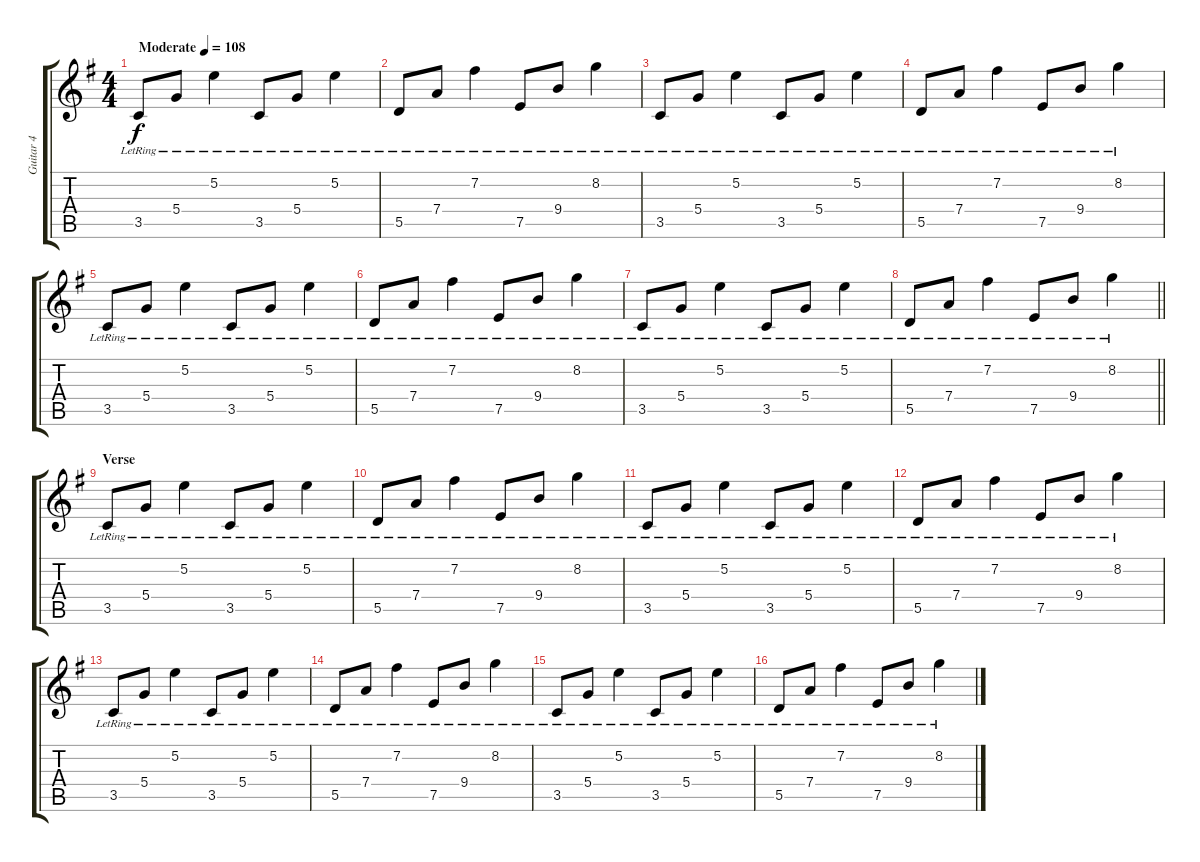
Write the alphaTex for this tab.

\track ("Guitar 4" "Guitar 4") {instrument electricguitarclean}
\staff {score tabs}
\tuning (E4 B3 G3 D3 A2 E2) {hide}
\ts (4 4)
\tempo (108 "Moderate")
\clef g2
\ks g
3.5{lr}.8{dy f instrument electricguitarclean} 5.4{lr}.8 5.2{lr}.4 3.5{lr}.8 5.4{lr}.8 5.2{lr}.4 |
5.5{lr}.8 7.4{lr}.8 7.2{lr}.4 7.5{lr}.8 9.4{lr}.8 8.2{lr}.4 |
3.5{lr}.8 5.4{lr}.8 5.2{lr}.4 3.5{lr}.8 5.4{lr}.8 5.2{lr}.4 |
5.5{lr}.8 7.4{lr}.8 7.2{lr}.4 7.5{lr}.8 9.4{lr}.8 8.2{lr}.4 |
3.5{lr}.8 5.4{lr}.8 5.2{lr}.4 3.5{lr}.8 5.4{lr}.8 5.2{lr}.4 |
5.5{lr}.8 7.4{lr}.8 7.2{lr}.4 7.5{lr}.8 9.4{lr}.8 8.2{lr}.4 |
3.5{lr}.8 5.4{lr}.8 5.2{lr}.4 3.5{lr}.8 5.4{lr}.8 5.2{lr}.4 |
\barLineRight lightlight
5.5{lr}.8 7.4{lr}.8 7.2{lr}.4 7.5{lr}.8 9.4{lr}.8 8.2{lr}.4 |
\section ("" "Verse")
3.5{lr}.8 5.4{lr}.8 5.2{lr}.4 3.5{lr}.8 5.4{lr}.8 5.2{lr}.4 |
5.5{lr}.8 7.4{lr}.8 7.2{lr}.4 7.5{lr}.8 9.4{lr}.8 8.2{lr}.4 |
3.5{lr}.8 5.4{lr}.8 5.2{lr}.4 3.5{lr}.8 5.4{lr}.8 5.2{lr}.4 |
5.5{lr}.8 7.4{lr}.8 7.2{lr}.4 7.5{lr}.8 9.4{lr}.8 8.2{lr}.4 |
3.5{lr}.8 5.4{lr}.8 5.2{lr}.4 3.5{lr}.8 5.4{lr}.8 5.2{lr}.4 |
5.5{lr}.8 7.4{lr}.8 7.2{lr}.4 7.5{lr}.8 9.4{lr}.8 8.2{lr}.4 |
3.5{lr}.8 5.4{lr}.8 5.2{lr}.4 3.5{lr}.8 5.4{lr}.8 5.2{lr}.4 |
5.5{lr}.8 7.4{lr}.8 7.2{lr}.4 7.5{lr}.8 9.4{lr}.8 8.2{lr}.4
